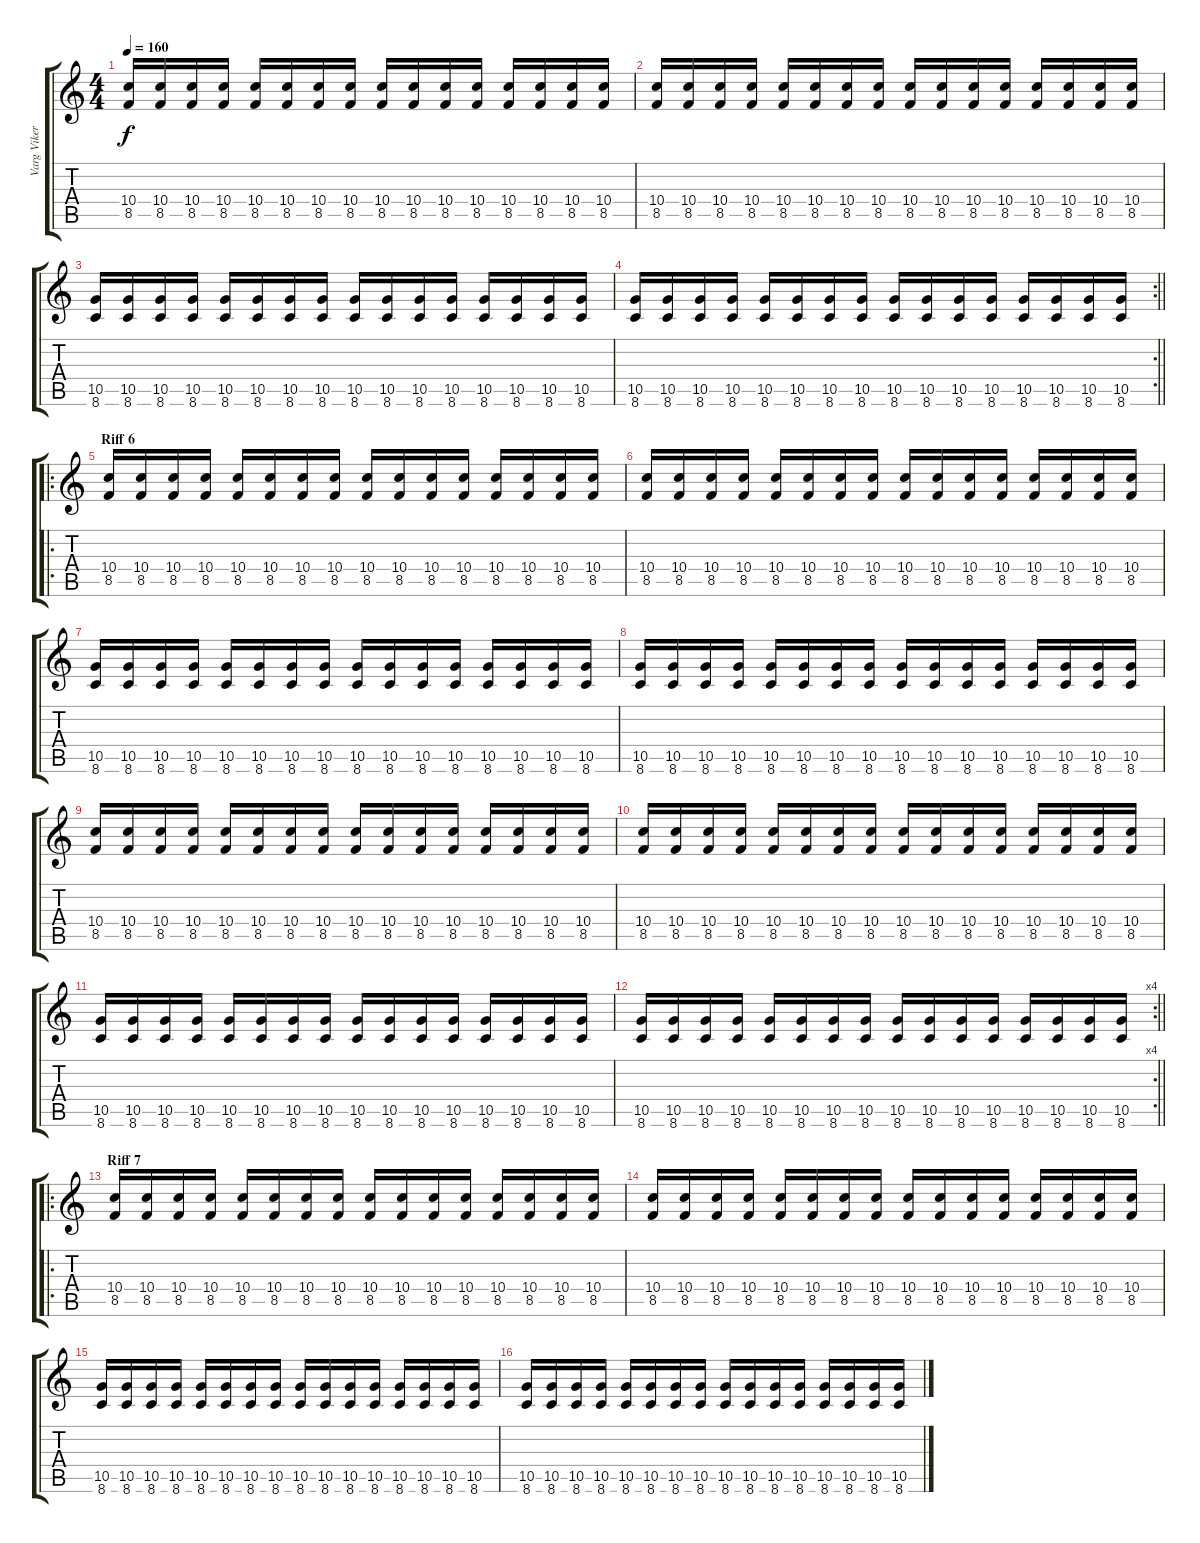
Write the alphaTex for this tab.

\track ("Varg Vikernes (Guitar)" "Varg Viker") {instrument overdrivenguitar}
\staff {score tabs}
\tuning (E4 B3 G3 D3 A2 E2) {hide}
\ts (4 4)
\tempo 160
\clef g2
\ks c
(10.4 8.5).16{dy f} (10.4 8.5).16 (10.4 8.5).16 (10.4 8.5).16 (10.4 8.5).16 (10.4 8.5).16 (10.4 8.5).16 (10.4 8.5).16 (10.4 8.5).16 (10.4 8.5).16 (10.4 8.5).16 (10.4 8.5).16 (10.4 8.5).16 (10.4 8.5).16 (10.4 8.5).16 (10.4 8.5).16 |
(10.4 8.5).16 (10.4 8.5).16 (10.4 8.5).16 (10.4 8.5).16 (10.4 8.5).16 (10.4 8.5).16 (10.4 8.5).16 (10.4 8.5).16 (10.4 8.5).16 (10.4 8.5).16 (10.4 8.5).16 (10.4 8.5).16 (10.4 8.5).16 (10.4 8.5).16 (10.4 8.5).16 (10.4 8.5).16 |
(10.5 8.6).16 (10.5 8.6).16 (10.5 8.6).16 (10.5 8.6).16 (10.5 8.6).16 (10.5 8.6).16 (10.5 8.6).16 (10.5 8.6).16 (10.5 8.6).16 (10.5 8.6).16 (10.5 8.6).16 (10.5 8.6).16 (10.5 8.6).16 (10.5 8.6).16 (10.5 8.6).16 (10.5 8.6).16 |
\rc 2
\barLineRight lightlight
(10.5 8.6).16 (10.5 8.6).16 (10.5 8.6).16 (10.5 8.6).16 (10.5 8.6).16 (10.5 8.6).16 (10.5 8.6).16 (10.5 8.6).16 (10.5 8.6).16 (10.5 8.6).16 (10.5 8.6).16 (10.5 8.6).16 (10.5 8.6).16 (10.5 8.6).16 (10.5 8.6).16 (10.5 8.6).16 |
\ro
\section ("" "Riff 6")
(10.4 8.5).16 (10.4 8.5).16 (10.4 8.5).16 (10.4 8.5).16 (10.4 8.5).16 (10.4 8.5).16 (10.4 8.5).16 (10.4 8.5).16 (10.4 8.5).16 (10.4 8.5).16 (10.4 8.5).16 (10.4 8.5).16 (10.4 8.5).16 (10.4 8.5).16 (10.4 8.5).16 (10.4 8.5).16 |
(10.4 8.5).16 (10.4 8.5).16 (10.4 8.5).16 (10.4 8.5).16 (10.4 8.5).16 (10.4 8.5).16 (10.4 8.5).16 (10.4 8.5).16 (10.4 8.5).16 (10.4 8.5).16 (10.4 8.5).16 (10.4 8.5).16 (10.4 8.5).16 (10.4 8.5).16 (10.4 8.5).16 (10.4 8.5).16 |
(10.5 8.6).16 (10.5 8.6).16 (10.5 8.6).16 (10.5 8.6).16 (10.5 8.6).16 (10.5 8.6).16 (10.5 8.6).16 (10.5 8.6).16 (10.5 8.6).16 (10.5 8.6).16 (10.5 8.6).16 (10.5 8.6).16 (10.5 8.6).16 (10.5 8.6).16 (10.5 8.6).16 (10.5 8.6).16 |
(10.5 8.6).16 (10.5 8.6).16 (10.5 8.6).16 (10.5 8.6).16 (10.5 8.6).16 (10.5 8.6).16 (10.5 8.6).16 (10.5 8.6).16 (10.5 8.6).16 (10.5 8.6).16 (10.5 8.6).16 (10.5 8.6).16 (10.5 8.6).16 (10.5 8.6).16 (10.5 8.6).16 (10.5 8.6).16 |
(10.4 8.5).16 (10.4 8.5).16 (10.4 8.5).16 (10.4 8.5).16 (10.4 8.5).16 (10.4 8.5).16 (10.4 8.5).16 (10.4 8.5).16 (10.4 8.5).16 (10.4 8.5).16 (10.4 8.5).16 (10.4 8.5).16 (10.4 8.5).16 (10.4 8.5).16 (10.4 8.5).16 (10.4 8.5).16 |
(10.4 8.5).16 (10.4 8.5).16 (10.4 8.5).16 (10.4 8.5).16 (10.4 8.5).16 (10.4 8.5).16 (10.4 8.5).16 (10.4 8.5).16 (10.4 8.5).16 (10.4 8.5).16 (10.4 8.5).16 (10.4 8.5).16 (10.4 8.5).16 (10.4 8.5).16 (10.4 8.5).16 (10.4 8.5).16 |
(10.5 8.6).16 (10.5 8.6).16 (10.5 8.6).16 (10.5 8.6).16 (10.5 8.6).16 (10.5 8.6).16 (10.5 8.6).16 (10.5 8.6).16 (10.5 8.6).16 (10.5 8.6).16 (10.5 8.6).16 (10.5 8.6).16 (10.5 8.6).16 (10.5 8.6).16 (10.5 8.6).16 (10.5 8.6).16 |
\rc 4
\barLineRight lightlight
(10.5 8.6).16 (10.5 8.6).16 (10.5 8.6).16 (10.5 8.6).16 (10.5 8.6).16 (10.5 8.6).16 (10.5 8.6).16 (10.5 8.6).16 (10.5 8.6).16 (10.5 8.6).16 (10.5 8.6).16 (10.5 8.6).16 (10.5 8.6).16 (10.5 8.6).16 (10.5 8.6).16 (10.5 8.6).16 |
\ro
\section ("" "Riff 7")
(10.4 8.5).16 (10.4 8.5).16 (10.4 8.5).16 (10.4 8.5).16 (10.4 8.5).16 (10.4 8.5).16 (10.4 8.5).16 (10.4 8.5).16 (10.4 8.5).16 (10.4 8.5).16 (10.4 8.5).16 (10.4 8.5).16 (10.4 8.5).16 (10.4 8.5).16 (10.4 8.5).16 (10.4 8.5).16 |
(10.4 8.5).16 (10.4 8.5).16 (10.4 8.5).16 (10.4 8.5).16 (10.4 8.5).16 (10.4 8.5).16 (10.4 8.5).16 (10.4 8.5).16 (10.4 8.5).16 (10.4 8.5).16 (10.4 8.5).16 (10.4 8.5).16 (10.4 8.5).16 (10.4 8.5).16 (10.4 8.5).16 (10.4 8.5).16 |
(10.5 8.6).16 (10.5 8.6).16 (10.5 8.6).16 (10.5 8.6).16 (10.5 8.6).16 (10.5 8.6).16 (10.5 8.6).16 (10.5 8.6).16 (10.5 8.6).16 (10.5 8.6).16 (10.5 8.6).16 (10.5 8.6).16 (10.5 8.6).16 (10.5 8.6).16 (10.5 8.6).16 (10.5 8.6).16 |
(10.5 8.6).16 (10.5 8.6).16 (10.5 8.6).16 (10.5 8.6).16 (10.5 8.6).16 (10.5 8.6).16 (10.5 8.6).16 (10.5 8.6).16 (10.5 8.6).16 (10.5 8.6).16 (10.5 8.6).16 (10.5 8.6).16 (10.5 8.6).16 (10.5 8.6).16 (10.5 8.6).16 (10.5 8.6).16
